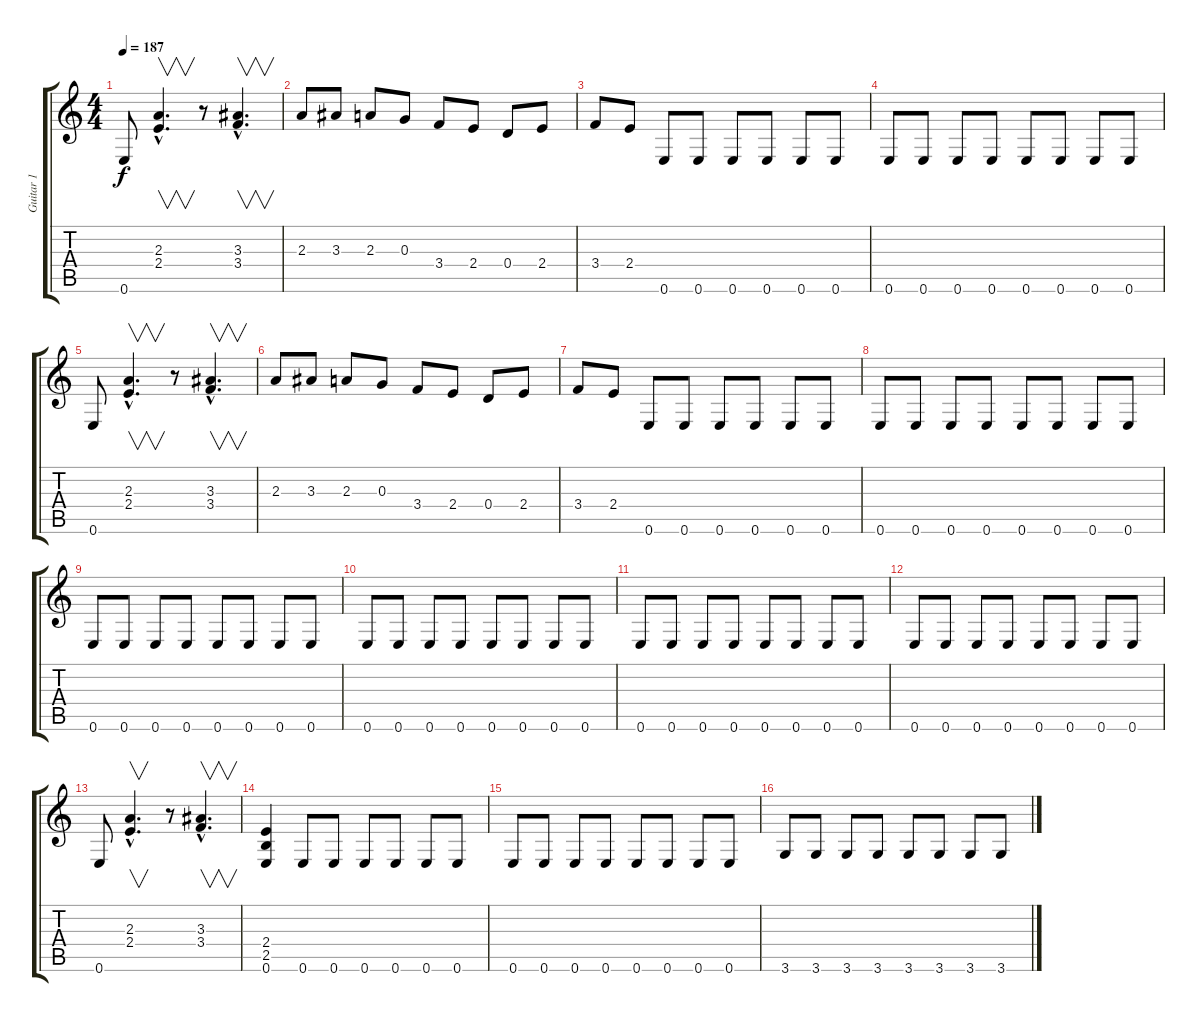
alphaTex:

\track ("Guitar 1" "Guitar 1") {instrument distortionguitar}
\staff {score tabs}
\tuning (E4 B3 G3 D3 A2 E2) {hide}
\ts (4 4)
\tempo 187
\clef g2
\ks c
0.6.8{dy f} (2.3{hac} 2.4{hac}).4{v d} r.8 (3.3{hac} 3.4{hac}).4{v d} |
2.3.8 3.3.8 2.3.8 0.3.8 3.4.8 2.4.8 0.4.8 2.4.8 |
3.4.8 2.4.8 0.6.8 0.6.8 0.6.8 0.6.8 0.6.8 0.6.8 |
0.6.8 0.6.8 0.6.8 0.6.8 0.6.8 0.6.8 0.6.8 0.6.8 |
0.6.8 (2.3{hac} 2.4{hac}).4{v d} r.8 (3.3{hac} 3.4{hac}).4{v d} |
2.3.8 3.3.8 2.3.8 0.3.8 3.4.8 2.4.8 0.4.8 2.4.8 |
3.4.8 2.4.8 0.6.8 0.6.8 0.6.8 0.6.8 0.6.8 0.6.8 |
0.6.8 0.6.8 0.6.8 0.6.8 0.6.8 0.6.8 0.6.8 0.6.8 |
0.6.8 0.6.8 0.6.8 0.6.8 0.6.8 0.6.8 0.6.8 0.6.8 |
0.6.8 0.6.8 0.6.8 0.6.8 0.6.8 0.6.8 0.6.8 0.6.8 |
0.6.8 0.6.8 0.6.8 0.6.8 0.6.8 0.6.8 0.6.8 0.6.8 |
0.6.8 0.6.8 0.6.8 0.6.8 0.6.8 0.6.8 0.6.8 0.6.8 |
0.6.8 (2.3{hac} 2.4{hac}).4{v d} r.8 (3.3{hac} 3.4{hac}).4{v d} |
(2.4 2.5 0.6).4 0.6.8 0.6.8 0.6.8 0.6.8 0.6.8 0.6.8 |
0.6.8 0.6.8 0.6.8 0.6.8 0.6.8 0.6.8 0.6.8 0.6.8 |
3.6.8 3.6.8 3.6.8 3.6.8 3.6.8 3.6.8 3.6.8 3.6.8
